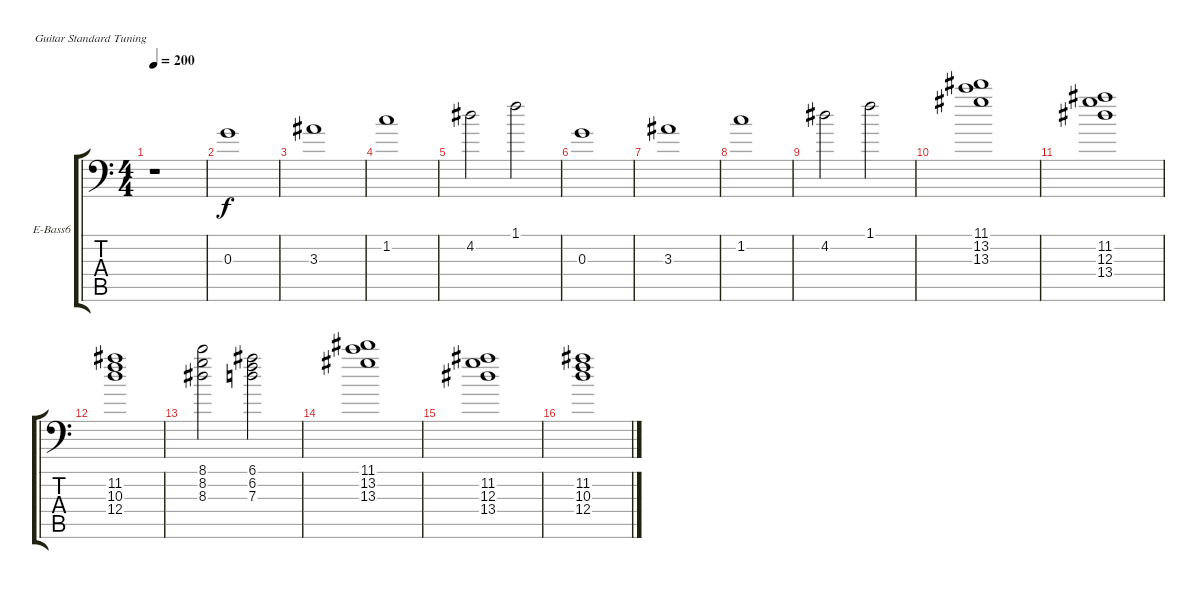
\bracketExtendMode groupsimilarinstruments
\firstSystemTrackNameOrientation horizontal
\otherSystemsTrackNameOrientation horizontal
\track ("Бас 1" "E-Bass6") {instrument slapbass1}
\staff {score tabs}
\tuning (E4 B3 G3 D3 A2 E2)
\ts (4 4)
\tempo 200
\clef f4
\ks c
r.1{dy f} |
0.3.1 |
3.3.1 |
1.2.1 |
4.2.2 1.1.2 |
0.3.1 |
3.3.1 |
1.2.1 |
4.2.2 1.1.2 |
(11.1 13.2 13.3).1 |
(11.2 12.3 13.4).1 |
(11.2 10.3 12.4).1 |
(8.1 8.2 8.3).2 (6.1 6.2 7.3).2 |
(11.1 13.2 13.3).1 |
(11.2 12.3 13.4).1 |
(11.2 10.3 12.4).1
